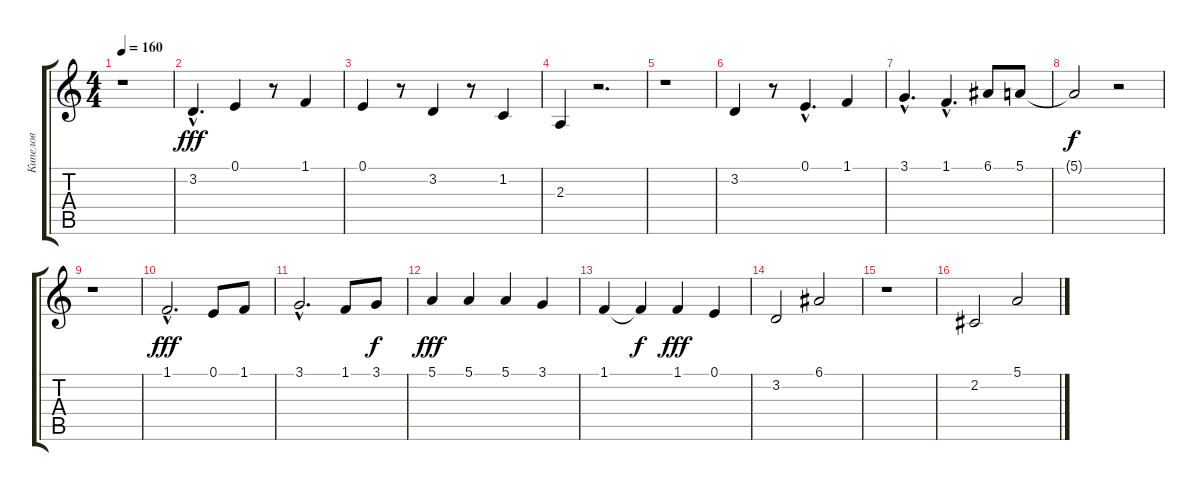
\track ("Кипелов" "Кипелов") {instrument tenorsax}
\staff {score tabs}
\tuning (E4 B3 G3 D3 A2 E2) {hide}
\ts (4 4)
\tempo 160
\clef g2
\ks c
r.1{dy f} |
3.2{hac}.4{d dy fff} 0.1.4 r.8 1.1.4 |
0.1.4 r.8 3.2.4 r.8 1.2.4 |
2.3.4 r.2{d} |
r.1 |
3.2.4 r.8 0.1{hac}.4{d} 1.1.4 |
3.1{hac}.4{d} 1.1{hac}.4{d} 6.1.8 5.1.8 |
5.1{t}.2{dy f} r.2 |
r.1 |
1.1{hac}.2{d dy fff} 0.1.8 1.1.8 |
3.1{hac}.2{d} 1.1.8 3.1.8{dy f} |
5.1.4{dy fff} 5.1.4 5.1.4 3.1.4 |
1.1.4 1.1{t}.4{dy f} 1.1.4{dy fff} 0.1.4 |
3.2.2 6.1.2 |
r.1 |
2.2.2 5.1.2
